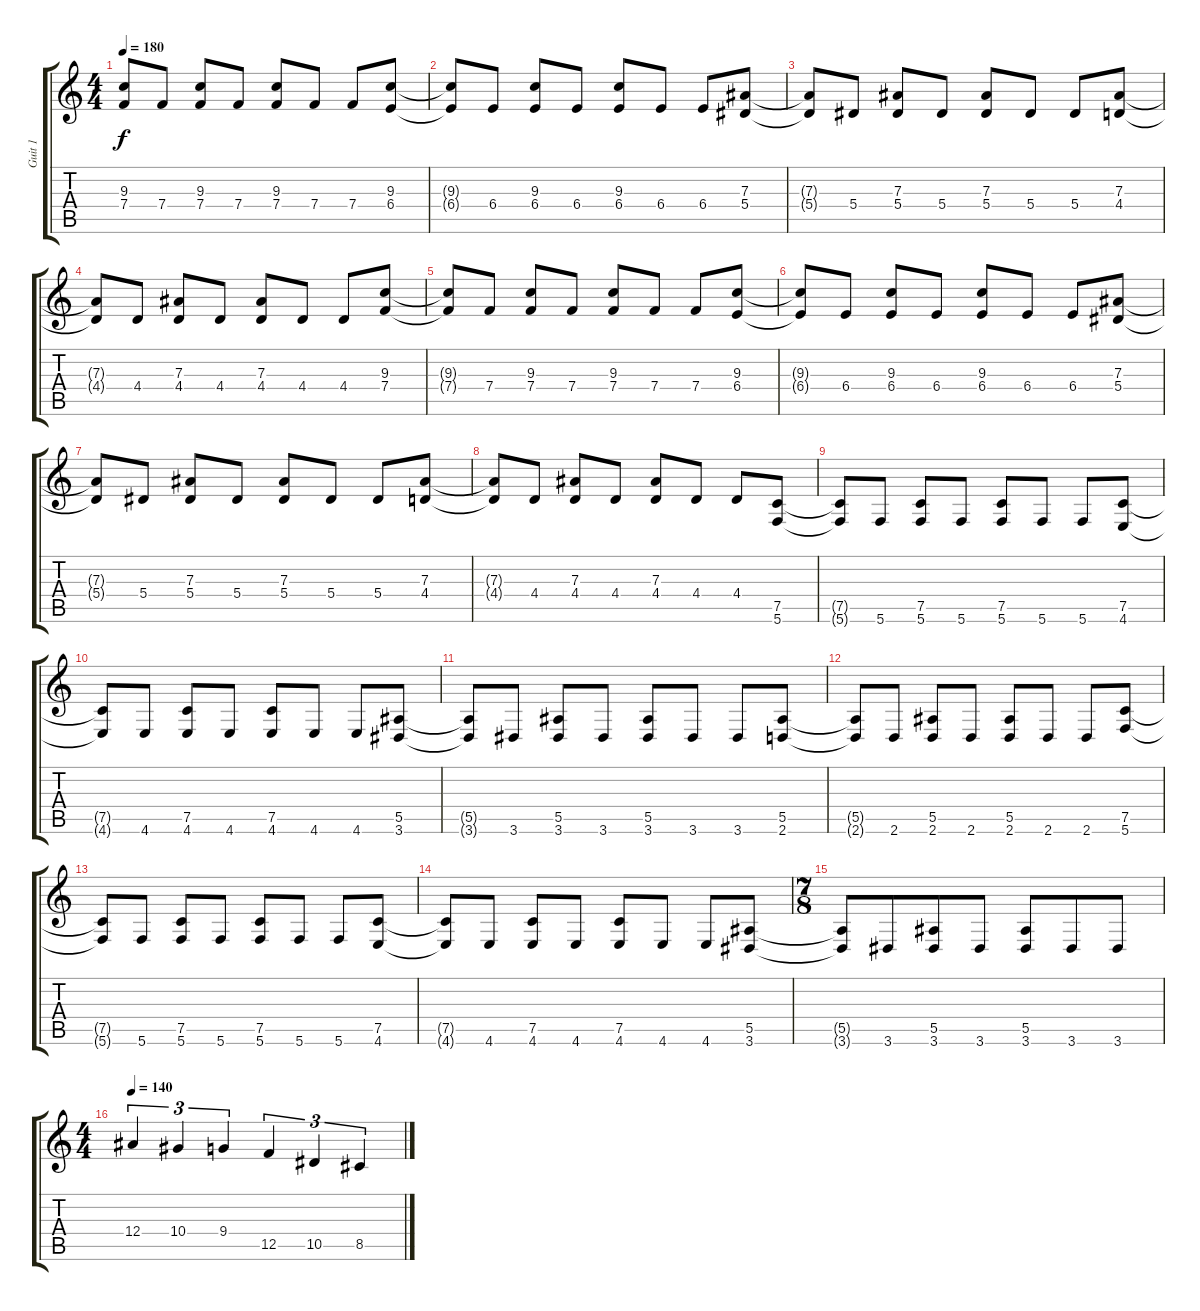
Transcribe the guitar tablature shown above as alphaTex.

\track ("Guit 1" "Guit 1") {instrument distortionguitar}
\staff {score tabs}
\tuning (C4 G3 Eb3 Bb2 F2 C2) {hide}
\ts (4 4)
\tempo 180
\clef g2
\ks c
(9.3{t} 7.4{t}).8{dy f} 7.4.8 (9.3 7.4).8 7.4.8 (9.3 7.4).8 7.4.8 7.4.8 (9.3 6.4).8 |
(9.3{t} 6.4{t}).8 6.4.8 (9.3 6.4).8 6.4.8 (9.3 6.4).8 6.4.8 6.4.8 (7.3 5.4).8 |
(7.3{t} 5.4{t}).8 5.4.8 (7.3 5.4).8 5.4.8 (7.3 5.4).8 5.4.8 5.4.8 (7.3 4.4).8 |
(7.3{t} 4.4{t}).8 4.4.8 (7.3 4.4).8 4.4.8 (7.3 4.4).8 4.4.8 4.4.8 (9.3 7.4).8 |
(9.3{t} 7.4{t}).8 7.4.8 (9.3 7.4).8 7.4.8 (9.3 7.4).8 7.4.8 7.4.8 (9.3 6.4).8 |
(9.3{t} 6.4{t}).8 6.4.8 (9.3 6.4).8 6.4.8 (9.3 6.4).8 6.4.8 6.4.8 (7.3 5.4).8 |
(7.3{t} 5.4{t}).8 5.4.8 (7.3 5.4).8 5.4.8 (7.3 5.4).8 5.4.8 5.4.8 (7.3 4.4).8 |
(7.3{t} 4.4{t}).8 4.4.8 (7.3 4.4).8 4.4.8 (7.3 4.4).8 4.4.8 4.4.8 (7.5 5.6).8 |
(7.5{t} 5.6{t}).8 5.6.8 (7.5 5.6).8 5.6.8 (7.5 5.6).8 5.6.8 5.6.8 (7.5 4.6).8 |
(7.5{t} 4.6{t}).8 4.6.8 (7.5 4.6).8 4.6.8 (7.5 4.6).8 4.6.8 4.6.8 (5.5 3.6).8 |
(5.5{t} 3.6{t}).8 3.6.8 (5.5 3.6).8 3.6.8 (5.5 3.6).8 3.6.8 3.6.8 (5.5 2.6).8 |
(5.5{t} 2.6{t}).8 2.6.8 (5.5 2.6).8 2.6.8 (5.5 2.6).8 2.6.8 2.6.8 (7.5 5.6).8 |
(7.5{t} 5.6{t}).8 5.6.8 (7.5 5.6).8 5.6.8 (7.5 5.6).8 5.6.8 5.6.8 (7.5 4.6).8 |
(7.5{t} 4.6{t}).8 4.6.8 (7.5 4.6).8 4.6.8 (7.5 4.6).8 4.6.8 4.6.8 (5.5 3.6).8 |
\ts (7 8)
(5.5{t} 3.6{t}).8 3.6.8 (5.5 3.6).8 3.6.8 (5.5 3.6).8 3.6.8 3.6.8 |
\ts (4 4)
\tempo 140
12.4.4{tu (3 2)} 10.4.4{tu (3 2)} 9.4.4{tu (3 2)} 12.5.4{tu (3 2)} 10.5.4{tu (3 2)} 8.5.4{tu (3 2)}
